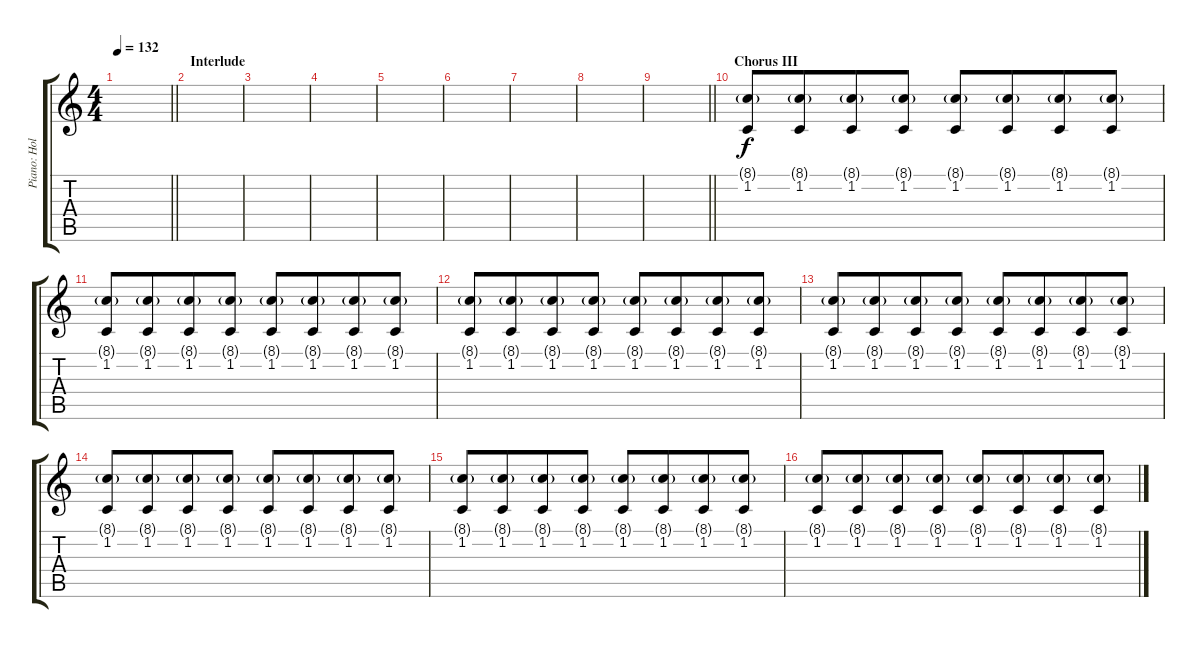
\track ("Piano: Holly" "Piano: Hol") {instrument electricpiano1}
\staff {score tabs}
\tuning (E4 B3 G3 D3 A2 E2) {hide}
\ts (4 4)
\tempo 132
\clef g2
\barLineRight lightlight
\ks c
|
\section ("" "Interlude")
|
|
|
|
|
|
|
\barLineRight lightlight
|
\section ("" "Chorus III")
(8.1{g} 1.2).8 (8.1{g} 1.2).8{beam merge} (8.1{g} 1.2).8 (8.1{g} 1.2).8 (8.1{g} 1.2).8 (8.1{g} 1.2).8{beam merge} (8.1{g} 1.2).8 (8.1{g} 1.2).8 |
(8.1{g} 1.2).8 (8.1{g} 1.2).8{beam merge} (8.1{g} 1.2).8 (8.1{g} 1.2).8 (8.1{g} 1.2).8 (8.1{g} 1.2).8{beam merge} (8.1{g} 1.2).8 (8.1{g} 1.2).8 |
(8.1{g} 1.2).8 (8.1{g} 1.2).8{beam merge} (8.1{g} 1.2).8 (8.1{g} 1.2).8 (8.1{g} 1.2).8 (8.1{g} 1.2).8{beam merge} (8.1{g} 1.2).8 (8.1{g} 1.2).8 |
(8.1{g} 1.2).8 (8.1{g} 1.2).8{beam merge} (8.1{g} 1.2).8 (8.1{g} 1.2).8 (8.1{g} 1.2).8 (8.1{g} 1.2).8{beam merge} (8.1{g} 1.2).8 (8.1{g} 1.2).8 |
(8.1{g} 1.2).8 (8.1{g} 1.2).8{beam merge} (8.1{g} 1.2).8 (8.1{g} 1.2).8 (8.1{g} 1.2).8 (8.1{g} 1.2).8{beam merge} (8.1{g} 1.2).8 (8.1{g} 1.2).8 |
(8.1{g} 1.2).8 (8.1{g} 1.2).8{beam merge} (8.1{g} 1.2).8 (8.1{g} 1.2).8 (8.1{g} 1.2).8 (8.1{g} 1.2).8{beam merge} (8.1{g} 1.2).8 (8.1{g} 1.2).8 |
(8.1{g} 1.2).8 (8.1{g} 1.2).8{beam merge} (8.1{g} 1.2).8 (8.1{g} 1.2).8 (8.1{g} 1.2).8 (8.1{g} 1.2).8{beam merge} (8.1{g} 1.2).8 (8.1{g} 1.2).8
